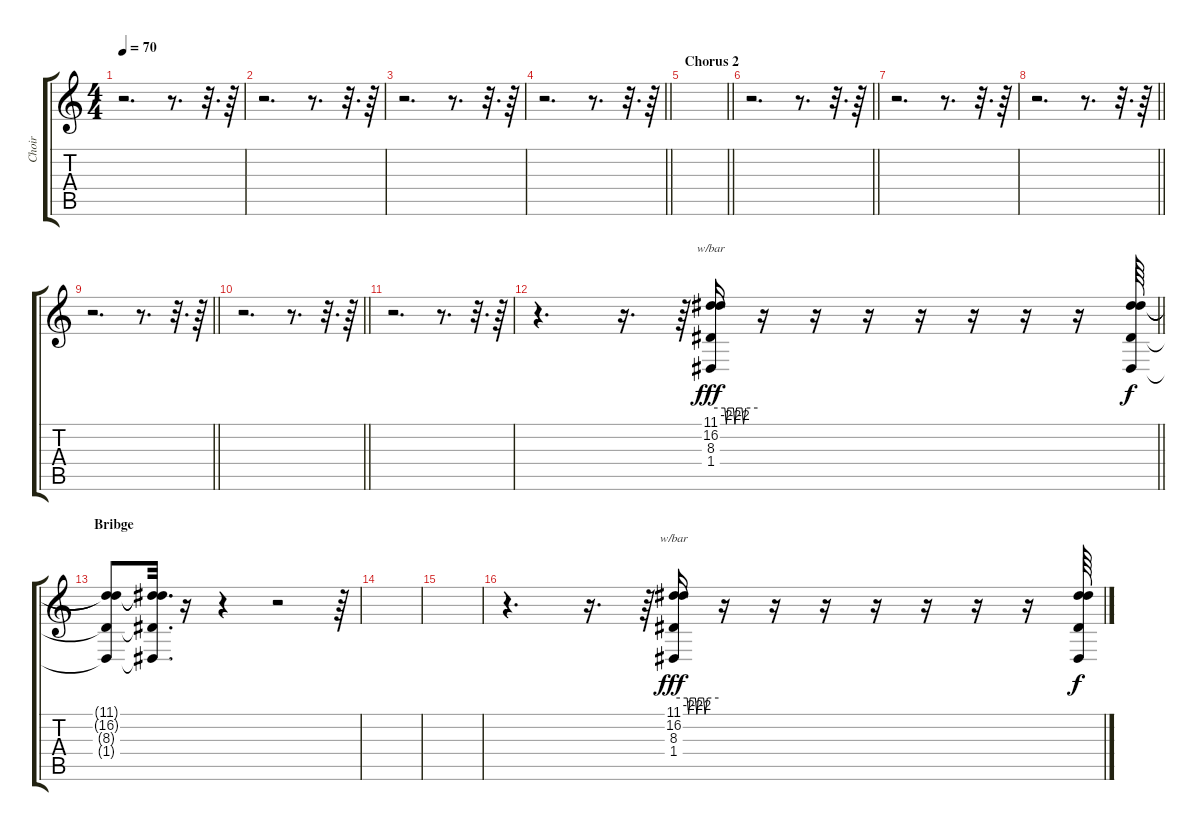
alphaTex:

\track ("Choir" "Choir") {instrument applause}
\staff {score tabs}
\tuning (E4 B3 G3 D3 A2 E2) {hide}
\ts (4 4)
\tempo 70
\clef g2
\ks c
r.2{d dy f} r.8{d} r.32{d} r.64 |
r.2{d} r.8{d} r.32{d} r.64 |
r.2{d} r.8{d} r.32{d} r.64 |
\barLineRight lightlight
r.2{d} r.8{d} r.32{d} r.64 |
\section ("" "Chorus 2")
\barLineRight lightlight
|
\barLineRight lightlight
r.2{d} r.8{d} r.32{d} r.64 |
r.2{d} r.8{d} r.32{d} r.64 |
\barLineRight lightlight
r.2{d} r.8{d} r.32{d} r.64 |
\barLineRight lightlight
r.2{d} r.8{d} r.32{d} r.64 |
\barLineRight lightlight
r.2{d} r.8{d} r.32{d} r.64 |
r.2{d} r.8{d} r.32{d} r.64 |
\barLineRight lightlight
r.4{d} r.16{d} r.64 (11.1 16.2 8.3 1.4).16{tbe (custom default 0 0 18 0 20 -8 22 0 29 0 31 -8 33 0 40 0 42 -8 45 0 60 0) dy fff volume 0} r.16 r.16{volume 7} r.16 r.16 r.16 r.16 r.16 (11.1{t} 16.2{t} 8.3{t} 1.4{t}).64{dy f} |
\section ("" "Bribge")
(11.1{t} 16.2{t} 8.3{t} 1.4{t}).8 (11.1{t} 16.2{t} 8.3{t} 1.4{t}).32{d} r.16 r.4 r.2 r.64 |
|
|
r.4{d} r.16{d} r.64 (11.1 16.2 8.3 1.4).16{tbe (custom default 0 0 18 0 20 -8 22 0 29 0 31 -8 33 0 40 0 42 -8 45 0 60 0) dy fff volume 0 instrument applause} r.16 r.16{volume 7} r.16 r.16 r.16 r.16 r.16 (11.1{t} 16.2{t} 8.3{t} 1.4{t}).64{dy f}
